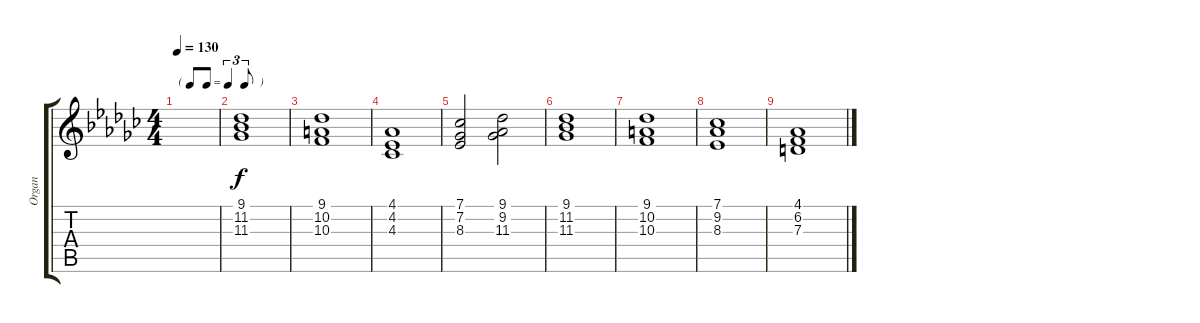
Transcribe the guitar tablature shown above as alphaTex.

\track ("Organ" "Organ") {instrument drawbarorgan}
\staff {score tabs}
\tuning (E4 B3 G3 D3 A2 E2) {hide}
\ts (4 4)
\tf triplet8th
\tempo 130
\clef g2
\ks gb
|
(9.1 11.2 11.3).1 |
(9.1 10.2 10.3).1 |
(4.1 4.2 4.3).1 |
(7.1 7.2 8.3).2 (9.1 9.2 11.3).2 |
(9.1 11.2 11.3).1 |
(9.1 10.2 10.3).1 |
(7.1 9.2 8.3).1 |
(4.1 6.2 7.3).1
